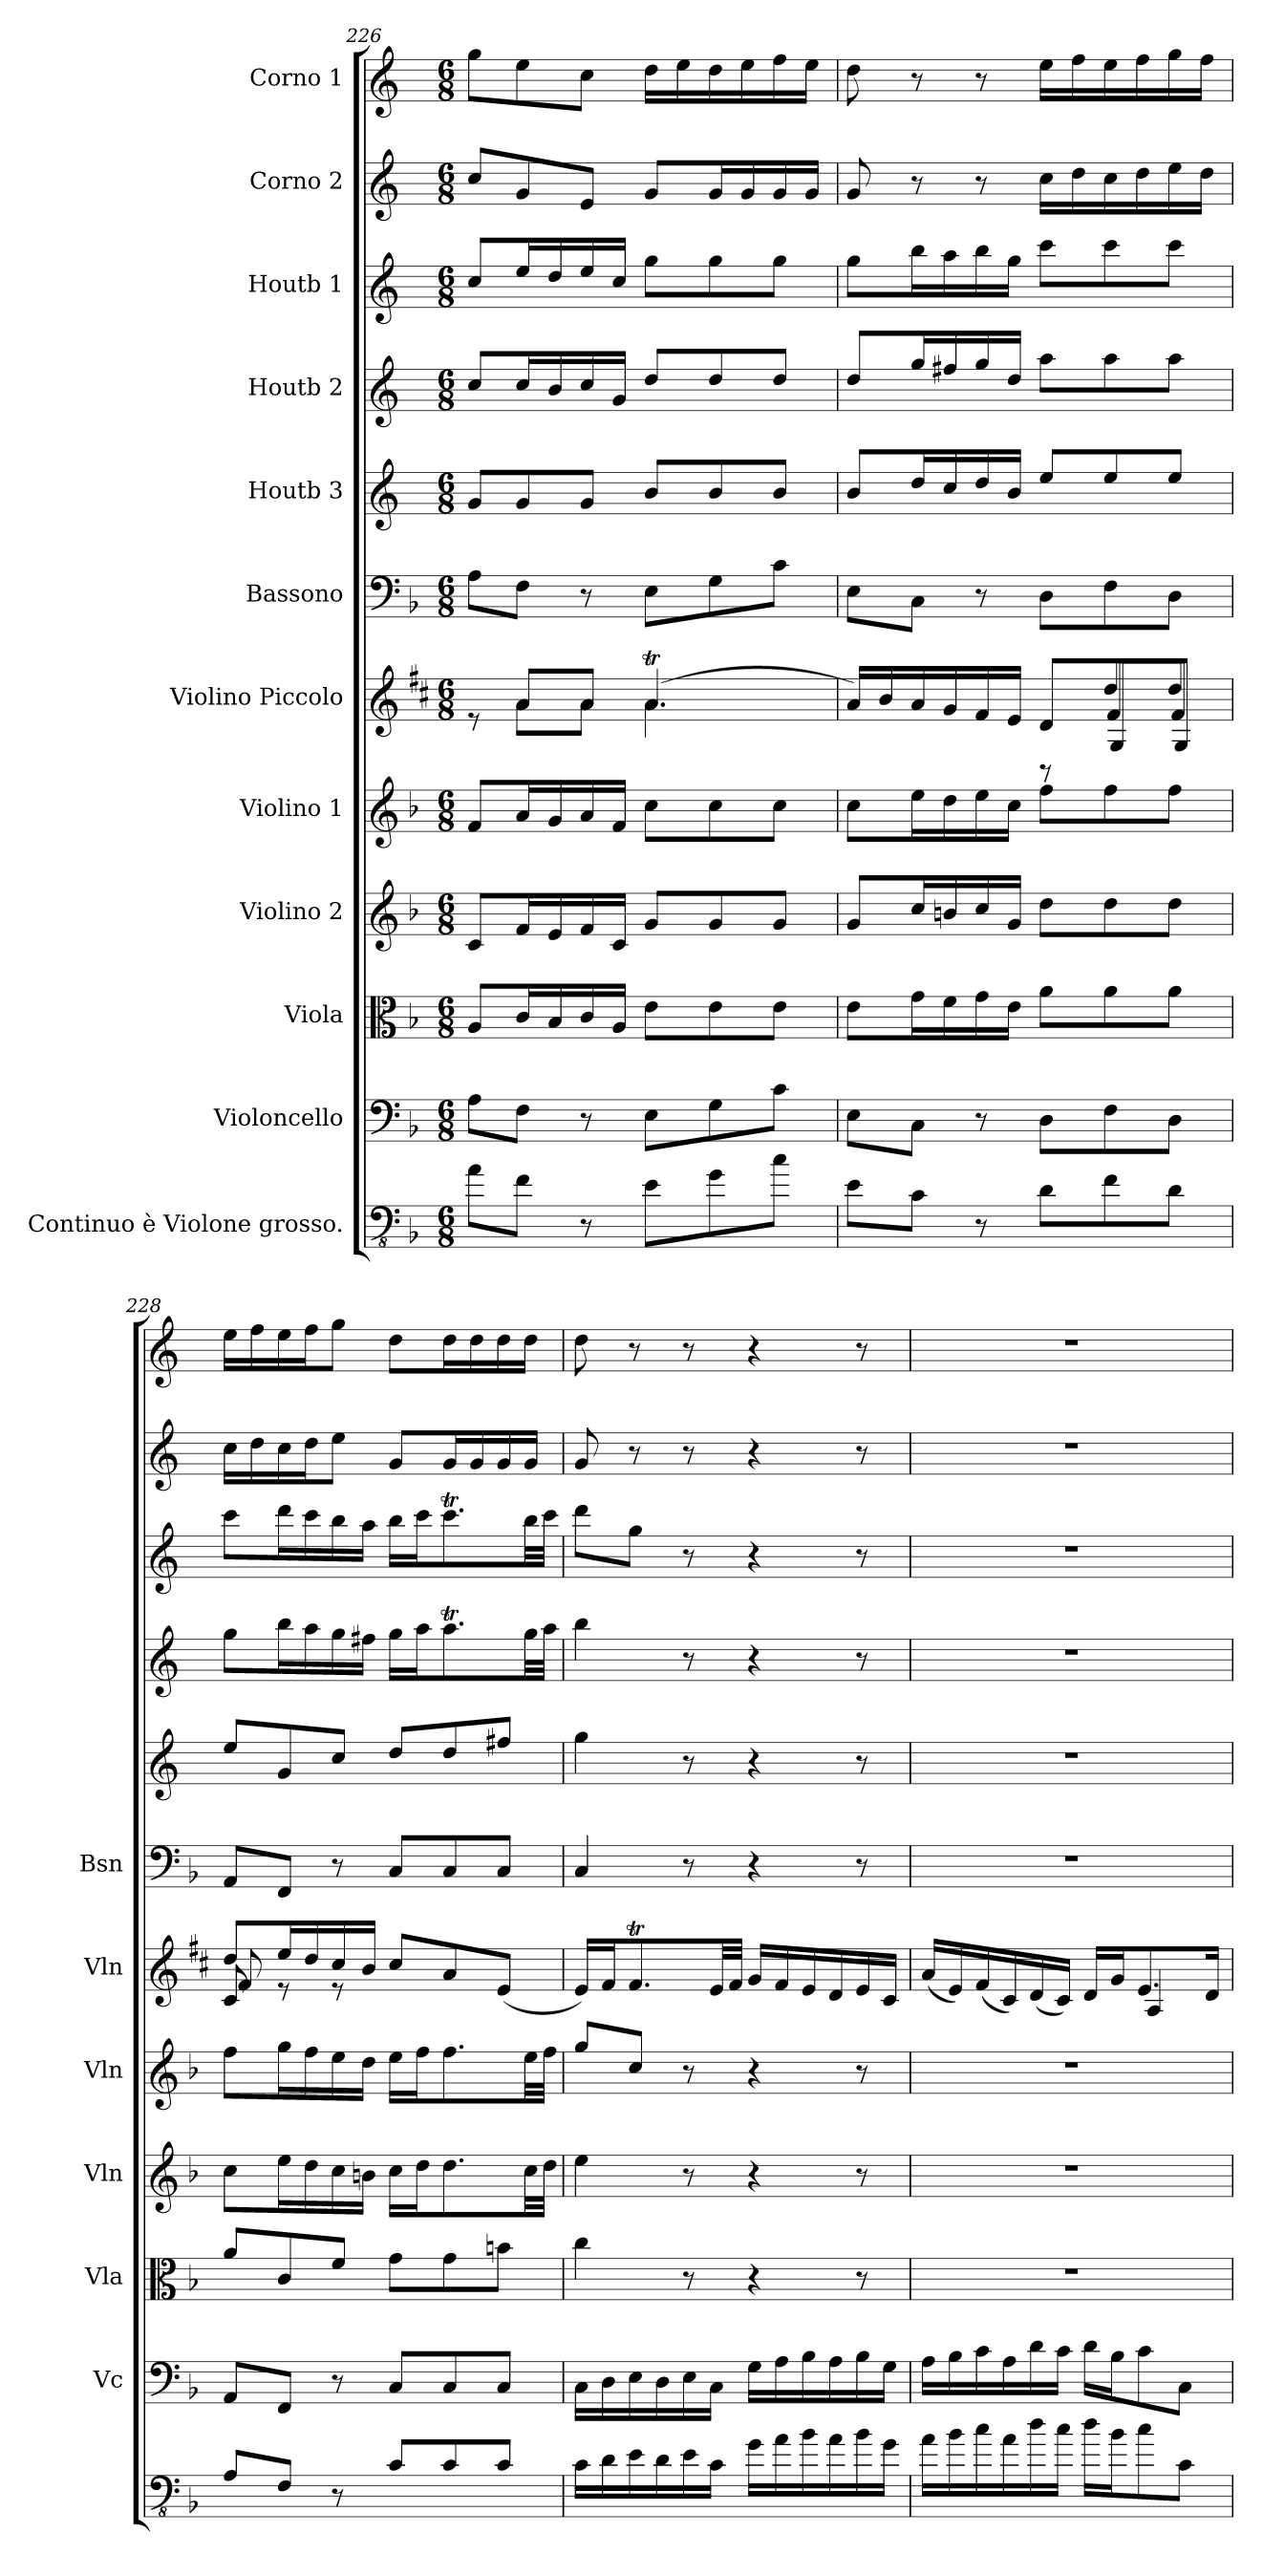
**kern	**kern	**kern	**kern	**kern	**kern	**kern	**kern	**kern	**kern	**kern	**kern
*part12	*part11	*part10	*part9	*part8	*part7	*part6	*part5	*part4	*part3	*part2	*part1
*staff12	*staff11	*staff10	*staff9	*staff8	*staff7	*staff6	*staff5	*staff4	*staff3	*staff2	*staff1
*I"Continuo è Violone grosso.	*I"Violoncello	*I"Viola	*I"Violino 2	*I"Violino 1	*I"Violino Piccolo	*I"Bassono	*I"Houtb 3	*I"Houtb 2	*I"Houtb 1	*I"Corno 2	*I"Corno 1
*	*I'Vc	*I'Vla	*I'Vln	*I'Vln	*I'Vln	*I'Bsn	*	*	*	*	*
*clefFv4	*clefF4	*clefC3	*clefG2	*clefG2	*clefG2	*clefF4	*clefG2	*clefG2	*clefG2	*clefG2	*clefG2
*ITrd7c12	*	*	*	*	*ITrd-2c-3	*	*ITrd4c7	*ITrd4c7	*ITrd4c7	*ITrd4c7	*ITrd4c7
*k[b-]	*k[b-]	*k[b-]	*k[b-]	*k[b-]	*k[b-]	*k[b-]	*k[b-]	*k[b-]	*k[b-]	*k[b-]	*k[b-]
*M6/8	*M6/8	*M6/8	*M6/8	*M6/8	*M6/8	*M6/8	*M6/8	*M6/8	*M6/8	*M6/8	*M6/8
=226	=226	=226	=226	=226	=226	=226	=226	=226	=226	=226	=226
*	*	*	*	*	*^	*	*	*	*	*	*
8AA\L	8A\L	8A/L	8c/L	8f/L	8re	8ryy	8A\L	8c/L	8f/L	8f/L	8f/L	8cc\L
8FF\J	8F\J	16c/L	16f/L	16a/L	8cc/L	8cc\L	8F\J	8c/	16f/L	16a/L	8c/	8a\
.	.	16B-/	16e/	16g/	.	.	.	.	16e/	16g/	.	.
8r	8r	16c/	16f/	16a/	8cc/J	8cc\J	8r	8c/J	16f/	16a/	8A/J	8f\J
.	.	16A/JJ	16c/JJ	16f/JJ	.	.	.	.	16c/JJ	16f/JJ	.	.
8EE\L	8E\L	8e\L	8g/L	8cc\L	(4.ccT/	4.cc\	8E\L	8e/L	8g/L	8cc\L	8c/L	16g\LL
.	.	.	.	.	.	.	.	.	.	.	.	16a\
8GG\	8G\	8e\	8g/	8cc\	.	.	8G\	8e/	8g/	8cc\	16c/L	16g\
.	.	.	.	.	.	.	.	.	.	.	16c/	16a\
8C\J	8c\J	8e\J	8g/J	8cc\J	.	.	8c\J	8e/J	8g/J	8cc\J	16c/	16b-\
.	.	.	.	.	.	.	.	.	.	.	16c/JJ	16a\JJ
!!LO:PB:g=z
=227	=227	=227	=227	=227	=227	=227	=227	=227	=227	=227	=227	=227
*	*	*	*	*	*	*^	*	*	*	*	*	*
8EE\L	8E\L	8e\L	8g/L	8cc\L	16cc/LL)	2ryy	4.ryy	8E\L	8e/L	8g/L	8cc\L	8c/	8g\
.	.	.	.	.	16dd/	.	.	.	.	.	.	.	.
8CC\J	8C\J	16g\L	16cc/L	16ee\L	16cc/	.	.	8C\J	16g/L	16cc/L	16ee\L	8r	8r
.	.	16f\	16bn/	16dd\	16b-/	.	.	.	16f/	16bn/	16dd\	.	.
8r	8r	16g\	16cc/	16ee\	16a/	.	.	8r	16g/	16cc/	16ee\	8r	8r
.	.	16e\JJ	16g/JJ	16cc\JJ	16g/JJ	.	.	.	16e/JJ	16g/JJ	16cc\JJ	.	.
8DD\L	8D\L	8a\L	8dd\L	8ff\L	8f/L	.	8rBB	8D\L	8a/L	8dd\L	8ff\L	16f\LL	16a\LL
.	.	.	.	.	.	.	.	.	.	.	.	16g\	16b-\
8FF\	8F\	8a\	8dd\	8ff\	8ff/	8a/L	8B-/L	8F\	8a/	8dd\	8ff\	16f\	16a\
.	.	.	.	.	.	.	.	.	.	.	.	16g\	16b-\
8DD\J	8D\J	8a\J	8dd\J	8ff\J	8ff/J	8a/J	8B-/J	8D\J	8a/J	8dd\J	8ff\J	16a\	16cc\
.	.	.	.	.	.	.	.	.	.	.	.	16g\JJ	16b-\JJ
=228	=228	=228	=228	=228	=228	=228	=228	=228	=228	=228	=228	=228	=228
8AAA/L	8AA/L	8a\L	8cc\L	8ff\L	8ff/L	8a/	8e/	8AA/L	8a/L	8cc\L	8ff\L	16f\LL	16a\LL
.	.	.	.	.	.	.	.	.	.	.	.	16g\	16b-\
8FFF/J	8FF/J	8c/	16ee\L	16gg\L	16gg/L	8r	2ryy	8FF/J	8c/	16ee\L	16gg\L	16f\	16a\
.	.	.	16dd\	16ff\	16ff/	.	.	.	.	16dd\	16ff\	16g\J	16b-\J
8r	8r	8f/J	16cc\	16ee\	16ee/	8r	.	8r	8f/J	16cc\	16ee\	8a\J	8cc\J
.	.	.	16bn\JJ	16dd\JJ	16dd/JJ	.	.	.	.	16bn\JJ	16dd\JJ	.	.
8CC/L	8C/L	8g\L	16cc\LL	16ee\LL	8ee/L	4.ryy	.	8C/L	8g/L	16cc\LL	16ee\LL	8c/L	8g\L
.	.	.	16dd\J	16ff\J	.	.	.	.	.	16dd\J	16ff\J	.	.
8CC/	8C/	8g\	8.dd\	8.ff\	8cc/	.	.	8C/	8g/	8.ddT\	8.ffT\	16c/L	16g\L
.	.	.	.	.	.	.	.	.	.	.	.	16c/	16g\
8CC/J	8C/J	8bn\J	.	.	(8g/J	.	8ryy	8C/J	8bn/J	.	.	16c/	16g\
.	.	.	32cc\LL	32ee\LL	.	.	.	.	.	32cc\LL	32ee\LL	16c/JJ	16g\JJ
.	.	.	32dd\JJJ	32ff\JJJ	.	.	.	.	.	32dd\JJJ	32ff\JJJ	.	.
*	*	*	*	*	*v	*v	*v	*	*	*	*	*	*
=229	=229	=229	=229	=229	=229	=229	=229	=229	=229	=229	=229
16CC\LL	16C\LL	4cc\	4ee\	8gg\L	16g/LL)	4C/	4cc\	4ee\	8gg\L	8c/	8g\
16DD\	16D\	.	.	.	16a/J	.	.	.	.	.	.
16EE\	16E\	.	.	8cc/J	8.at/	.	.	.	8cc\J	8r	8r
16DD\	16D\	.	.	.	.	.	.	.	.	.	.
16EE\	16E\	8r	8r	8r	.	8r	8r	8r	8r	8r	8r
16CC\JJ	16C\JJ	.	.	.	32g/LL	.	.	.	.	.	.
.	.	.	.	.	32a/JJJ	.	.	.	.	.	.
16GG\LL	16G\LL	4r	4r	4r	16b-/LL	4r	4r	4r	4r	4r	4r
16AA\	16A\	.	.	.	16a/	.	.	.	.	.	.
16BB-\	16B-\	.	.	.	16g/	.	.	.	.	.	.
16AA\	16A\	.	.	.	16f/	.	.	.	.	.	.
16BB-\	16B-\	8r	8r	8r	16g/	8r	8r	8r	8r	8r	8r
16GG\JJ	16G\JJ	.	.	.	16e/JJ	.	.	.	.	.	.
=230	=230	=230	=230	=230	=230	=230	=230	=230	=230	=230	=230
*	*	*	*	*	*^	*	*	*	*	*	*
16AA\LL	16A\LL	2.r	2.r	2.r	(16cc/LL	2ryy	2.r	2.r	2.r	2.r	2.r	2.r
16BB-\	16B-\	.	.	.	16g/)	.	.	.	.	.	.	.
16C\	16c\	.	.	.	(16a/	.	.	.	.	.	.	.
16AA\	16A\	.	.	.	16e/)	.	.	.	.	.	.	.
16D\	16d\	.	.	.	(16f/	.	.	.	.	.	.	.
16C\JJ	16c\JJ	.	.	.	16e/JJ)	.	.	.	.	.	.	.
16D\LL	16d\LL	.	.	.	16f/LL	.	.	.	.	.	.	.
16BB-\J	16B-\J	.	.	.	16b-/J	.	.	.	.	.	.	.
8C\	8c\	.	.	.	8.g/	4c/	.	.	.	.	.	.
8CC/J	8C/J	.	.	.	.	.	.	.	.	.	.	.
.	.	.	.	.	16f/Jk	.	.	.	.	.	.	.
*	*	*	*	*	*v	*v	*	*	*	*	*	*
=	=	=	=	=	=	=	=	=	=	=	=
*-	*-	*-	*-	*-	*-	*-	*-	*-	*-	*-	*-
